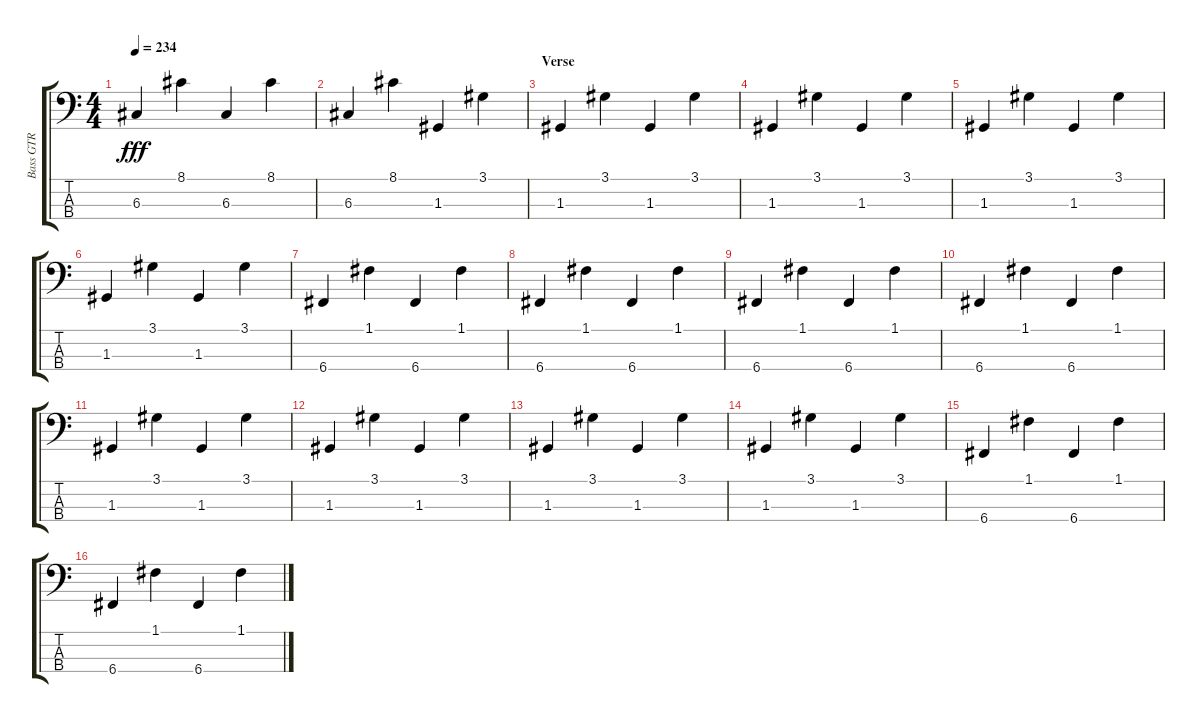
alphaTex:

\track ("Bass GTR" "Bass GTR") {instrument electricbassfinger}
\staff {score tabs}
\tuning (F2 C2 G1 C1) {hide}
\ts (4 4)
\tempo 234
\clef f4
\ks aminor
6.3.4{dy fff} 8.1.4 6.3.4 8.1.4 |
6.3.4 8.1.4 1.3.4 3.1.4 |
\section ("" "Verse")
1.3.4 3.1.4 1.3.4 3.1.4 |
1.3.4 3.1.4 1.3.4 3.1.4 |
1.3.4 3.1.4 1.3.4 3.1.4 |
1.3.4 3.1.4 1.3.4 3.1.4 |
6.4.4 1.1.4 6.4.4 1.1.4 |
6.4.4 1.1.4 6.4.4 1.1.4 |
6.4.4 1.1.4 6.4.4 1.1.4 |
6.4.4 1.1.4 6.4.4 1.1.4 |
1.3.4 3.1.4 1.3.4 3.1.4 |
1.3.4 3.1.4 1.3.4 3.1.4 |
1.3.4 3.1.4 1.3.4 3.1.4 |
1.3.4 3.1.4 1.3.4 3.1.4 |
6.4.4 1.1.4 6.4.4 1.1.4 |
6.4.4 1.1.4 6.4.4 1.1.4
